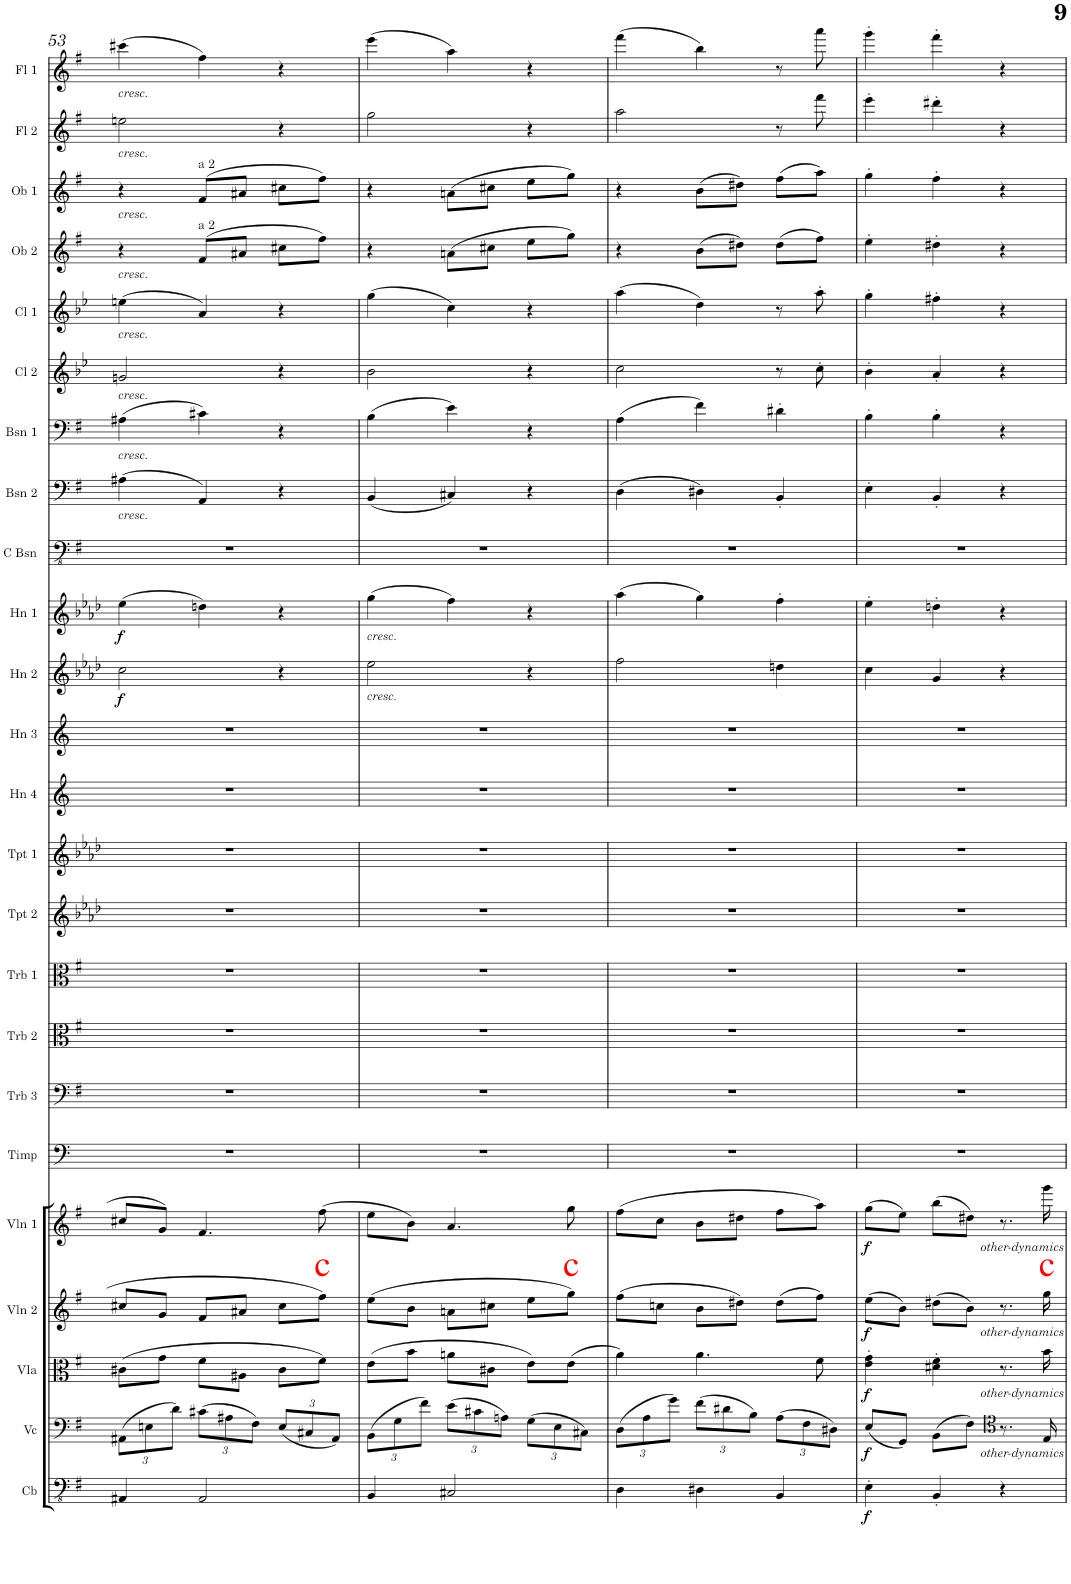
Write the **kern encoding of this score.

**kern	**dynam	**kern	**dynam	**kern	**dynam	**kern	**dynam	**kern	**text	**dynam	**kern	**kern	**kern	**kern	**kern	**kern	**kern	**kern	**kern	**dynam	**kern	**dynam	**kern	**kern	**kern	**kern	**kern	**kern	**kern	**kern	**kern
*part24	*part24	*part23	*part23	*part22	*part22	*part21	*part21	*part20	*part20	*part20	*part19	*part18	*part17	*part16	*part15	*part14	*part13	*part12	*part11	*part11	*part10	*part10	*part9	*part8	*part7	*part6	*part5	*part4	*part3	*part2	*part1
*staff24	*staff24	*staff23	*staff23	*staff22	*staff22	*staff21	*staff21	*staff20	*staff20	*staff20	*staff19	*staff18	*staff17	*staff16	*staff15	*staff14	*staff13	*staff12	*staff11	*staff11	*staff10	*staff10	*staff9	*staff8	*staff7	*staff6	*staff5	*staff4	*staff3	*staff2	*staff1
*I"Contrabass	*	*I"Violoncello	*	*I"Viola	*	*I"Violin 2	*	*I"Violin 1	*	*	*I"Timpani	*I"Trombone 3	*I"Trombone 2	*I"Trombone 1	*I"E Trumpet 2	*I"E Trumpet 1	*I"C Horn 4	*I"C Horn 3	*I"E Horn 2	*	*I"E Horn 1	*	*I"Contrabassoon	*I"Bassoon 2	*I"Bassoon 1	*I"A Clarinet 2	*I"A Clarinet 1	*I"Oboe 2	*I"Oboe 1	*I"Flute 2	*I"Flute 1
*I'Cb	*	*I'Vc	*	*I'Vla	*	*I'Vln 2	*	*I'Vln 1	*	*	*I'Timp	*I'Trb 3	*I'Trb 2	*I'Trb 1	*I'Tpt 2	*I'Tpt 1	*I'Hn 4	*I'Hn 3	*I'Hn 2	*	*I'Hn 1	*	*I'C Bsn	*I'Bsn 2	*I'Bsn 1	*I'Cl 2	*I'Cl 1	*I'Ob 2	*I'Ob 1	*I'Fl 2	*I'Fl 1
!!LO:PB:g=z
*clefFv4	*	*clefF4	*	*clefC3	*	*clefG2	*	*clefG2	*	*	*clefF4	*clefF4	*clefC3	*clefC3	*clefG2	*clefG2	*clefG2	*clefG2	*clefG2	*	*clefG2	*	*clefFv4	*clefF4	*clefF4	*clefG2	*clefG2	*clefG2	*clefG2	*clefG2	*clefG2
*Trd7c12	*	*	*	*	*	*	*	*	*	*	*	*	*	*	*Trd-2c-4	*Trd-2c-4	*Trd7c12	*Trd7c12	*Trd5c8	*	*Trd5c8	*	*	*	*	*Trd2c3	*Trd2c3	*	*	*	*
*k[f#]	*	*k[f#]	*	*k[f#]	*	*k[f#]	*	*k[f#]	*	*	*k[]	*k[f#]	*k[f#]	*k[f#]	*k[b-e-a-d-]	*k[b-e-a-d-]	*k[]	*k[]	*k[b-e-a-d-]	*	*k[b-e-a-d-]	*	*k[f#]	*k[f#]	*k[f#]	*k[b-e-]	*k[b-e-]	*k[f#]	*k[f#]	*k[f#]	*k[f#]
*M3/4	*	*M3/4	*	*M3/4	*	*M3/4	*	*M3/4	*	*	*M3/4	*M3/4	*M3/4	*M3/4	*M3/4	*M3/4	*M3/4	*M3/4	*M3/4	*	*M3/4	*	*M3/4	*M3/4	*M3/4	*M3/4	*M3/4	*M3/4	*M3/4	*M3/4	*M3/4
*	*	*Xbrackettup	*	*	*	*	*	*	*	*	*	*	*	*	*	*	*	*	*	*	*	*	*	*	*	*	*	*	*	*	*
=53	=53	=53	=53	=53	=53	=53	=53	=53	=53	=53	=53	=53	=53	=53	=53	=53	=53	=53	=53	=53	=53	=53	=53	=53	=53	=53	=53	=53	=53	=53	=53
!	!	!	!	!	!	!	!	!	!	!	!	!	!	!	!	!	!	!	!	!	!	!	!	!	!	!	!	!	!	!	!LO:TX:b:i:t=cresc.
!	!	!	!	!	!	!	!	!	!	!	!	!	!	!	!	!	!	!	!	!	!	!	!	!	!	!	!	!	!	!LO:TX:b:i:t=cresc.	!
!	!	!	!	!	!	!	!	!	!	!	!	!	!	!	!	!	!	!	!	!	!	!	!	!	!	!	!	!	!LO:TX:b:i:t=cresc.	!	!
!	!	!	!	!	!	!	!	!	!	!	!	!	!	!	!	!	!	!	!	!	!	!	!	!	!	!	!	!LO:TX:b:i:t=cresc.	!	!	!
!	!	!	!	!	!	!	!	!	!	!	!	!	!	!	!	!	!	!	!	!	!	!	!	!	!	!	!LO:TX:b:i:t=cresc.	!	!	!	!
!	!	!	!	!	!	!	!	!	!	!	!	!	!	!	!	!	!	!	!	!	!	!	!	!	!	!LO:TX:b:i:t=cresc.	!	!	!	!	!
!	!	!	!	!	!	!	!	!	!	!	!	!	!	!	!	!	!	!	!	!	!	!	!	!	!LO:TX:b:i:t=cresc.	!	!	!	!	!	!
!	!	!	!	!	!	!	!	!	!	!	!	!	!	!	!	!	!	!	!	!	!	!	!	!LO:TX:b:i:t=cresc.	!	!	!	!	!	!	!
!	!	!	!	!	!	!	!	!	!	!	!	!	!	!	!	!	!	!	!	!LO:DY:b	!	!LO:DY:b	!	!	!	!	!	!	!	!	!
4AAA#X/	.	(12AA#X\L	.	(8c#X\L	.	8cc#X/L	.	8cc#X/L	.	.	2.r	2.r	2.r	2.r	2.r	2.r	2.r	2.r	2cc\	f	(4ee-\	f	2.r	(4A#X\	(4A#X\	2gn/	(4een\	4r	4r	2een\	(4ccc#X\
.	.	12En\	.	.	.	.	.	.	.	.	.	.	.	.	.	.	.	.	.	.	.	.	.	.	.	.	.	.	.	.	.
.	.	.	.	8g\J	.	8g/J	.	8g/J	.	.	.	.	.	.	.	.	.	.	.	.	.	.	.	.	.	.	.	.	.	.	.
.	.	12d\J)	.	.	.	.	.	.	.	.	.	.	.	.	.	.	.	.	.	.	.	.	.	.	.	.	.	.	.	.	.
!	!	!	!	!	!	!	!	!	!	!	!	!	!	!	!	!	!	!	!	!	!	!	!	!	!	!	!	!	!LO:TX:a:t=a 2	!	!
!	!	!	!	!	!	!	!	!	!	!	!	!	!	!	!	!	!	!	!	!	!	!	!	!	!	!	!	!LO:TX:a:t=a 2	!	!	!
2AAA#/	.	(12c#X\L	.	8f#\L	.	8f#/L	.	4.f#/	.	.	.	.	.	.	.	.	.	.	.	.	4ddn\)	.	.	4AA/)	4c#X\)	.	4a/)	(8f#/L	(8f#/L	.	4ff#\)
.	.	12A#X\	.	.	.	.	.	.	.	.	.	.	.	.	.	.	.	.	.	.	.	.	.	.	.	.	.	.	.	.	.
.	.	.	.	8A#X\J	.	8a#X/J	.	.	.	.	.	.	.	.	.	.	.	.	.	.	.	.	.	.	.	.	.	8a#X/J	8a#X/J	.	.
.	.	12F#\J)	.	.	.	.	.	.	.	.	.	.	.	.	.	.	.	.	.	.	.	.	.	.	.	.	.	.	.	.	.
.	.	(12E/L	.	8c#\L	.	8cc#\L	.	.	.	.	.	.	.	.	.	.	.	.	4r	.	4r	.	.	4r	4r	4r	4r	8cc#X\L	8cc#X\L	4r	4r
.	.	12C#X/	.	.	.	.	.	.	.	.	.	.	.	.	.	.	.	.	.	.	.	.	.	.	.	.	.	.	.	.	.
!	!	!	!	!	!	!	!	!	!LO:LY:b:color=#FF0000	!	!	!	!	!	!	!	!	!	!	!	!	!	!	!	!	!	!	!	!	!	!
.	.	.	.	8f#\J)	.	8ff#\J	.	(8ff#\	c	.	.	.	.	.	.	.	.	.	.	.	.	.	.	.	.	.	.	8ff#\J)	8ff#\J)	.	.
.	.	12AA#/J)	.	.	.	.	.	.	.	.	.	.	.	.	.	.	.	.	.	.	.	.	.	.	.	.	.	.	.	.	.
=54	=54	=54	=54	=54	=54	=54	=54	=54	=54	=54	=54	=54	=54	=54	=54	=54	=54	=54	=54	=54	=54	=54	=54	=54	=54	=54	=54	=54	=54	=54	=54
!	!	!	!	!	!	!	!	!	!	!	!	!	!	!	!	!	!	!	!	!	!LO:TX:b:i:t=cresc.	!	!	!	!	!	!	!	!	!	!
!	!	!	!	!	!	!	!	!	!	!	!	!	!	!	!	!	!	!	!LO:TX:b:i:t=cresc.	!	!	!	!	!	!	!	!	!	!	!	!
4BBB/	.	(12BB\L	.	(8e\L	.	(8ee\L	.	8ee\L	.	.	2.r	2.r	2.r	2.r	2.r	2.r	2.r	2.r	2ee-\	.	(4gg\	.	2.r	(4BB/	(4B\	2b-\	(4gg\	4r	4r	2gg\	(4eee\
.	.	12G\	.	.	.	.	.	.	.	.	.	.	.	.	.	.	.	.	.	.	.	.	.	.	.	.	.	.	.	.	.
.	.	.	.	8b\J	.	8b\J	.	8b\J)	.	.	.	.	.	.	.	.	.	.	.	.	.	.	.	.	.	.	.	.	.	.	.
.	.	12f#\J)	.	.	.	.	.	.	.	.	.	.	.	.	.	.	.	.	.	.	.	.	.	.	.	.	.	.	.	.	.
2CC#X/	.	(12e\L	.	8an\L	.	8an\L	.	4.a/	.	.	.	.	.	.	.	.	.	.	.	.	4ff\)	.	.	4C#X/)	4e\)	.	4cc\)	(8an\L	(8an\L	.	4aa\)
.	.	12c#X\	.	.	.	.	.	.	.	.	.	.	.	.	.	.	.	.	.	.	.	.	.	.	.	.	.	.	.	.	.
.	.	.	.	8c#X\J	.	8cc#X\J	.	.	.	.	.	.	.	.	.	.	.	.	.	.	.	.	.	.	.	.	.	8cc#X\J	8cc#X\J	.	.
.	.	12An\J)	.	.	.	.	.	.	.	.	.	.	.	.	.	.	.	.	.	.	.	.	.	.	.	.	.	.	.	.	.
.	.	(12G\L	.	8e\L)	.	8ee\L	.	.	.	.	.	.	.	.	.	.	.	.	4r	.	4r	.	.	4r	4r	4r	4r	8ee\L	8ee\L	4r	4r
.	.	12E\	.	.	.	.	.	.	.	.	.	.	.	.	.	.	.	.	.	.	.	.	.	.	.	.	.	.	.	.	.
!	!	!	!	!	!	!	!	!	!LO:LY:b:color=#FF0000	!	!	!	!	!	!	!	!	!	!	!	!	!	!	!	!	!	!	!	!	!	!
.	.	.	.	(8e\J	.	8gg\J)	.	8gg\	c	.	.	.	.	.	.	.	.	.	.	.	.	.	.	.	.	.	.	8gg\J)	8gg\J)	.	.
.	.	12C#X\J)	.	.	.	.	.	.	.	.	.	.	.	.	.	.	.	.	.	.	.	.	.	.	.	.	.	.	.	.	.
=55	=55	=55	=55	=55	=55	=55	=55	=55	=55	=55	=55	=55	=55	=55	=55	=55	=55	=55	=55	=55	=55	=55	=55	=55	=55	=55	=55	=55	=55	=55	=55
4DD\	.	(12D\L	.	4a\)	.	(8ff#\L	.	(8ff#\L	.	.	2.r	2.r	2.r	2.r	2.r	2.r	2.r	2.r	2ff\	.	(4aa-\	.	2.r	(4D\	(4A\	2cc\	(4aa\	4r	4r	2aa\	(4fff#\
.	.	12A\	.	.	.	.	.	.	.	.	.	.	.	.	.	.	.	.	.	.	.	.	.	.	.	.	.	.	.	.	.
.	.	.	.	.	.	8ccn\J	.	8cc\J	.	.	.	.	.	.	.	.	.	.	.	.	.	.	.	.	.	.	.	.	.	.	.
.	.	12g\J)	.	.	.	.	.	.	.	.	.	.	.	.	.	.	.	.	.	.	.	.	.	.	.	.	.	.	.	.	.
4DD#X\	.	(12f#\L	.	4.a\	.	8b\L	.	8b\L	.	.	.	.	.	.	.	.	.	.	.	.	4gg\)	.	.	4D#X\)	4f#\)	.	4dd\)	(8b\L	(8b\L	.	4bb\)
.	.	12d#X\	.	.	.	.	.	.	.	.	.	.	.	.	.	.	.	.	.	.	.	.	.	.	.	.	.	.	.	.	.
.	.	.	.	.	.	8dd#X\J)	.	8dd#X\J	.	.	.	.	.	.	.	.	.	.	.	.	.	.	.	.	.	.	.	8dd#X\J)	8dd#X\J)	.	.
.	.	12B\J)	.	.	.	.	.	.	.	.	.	.	.	.	.	.	.	.	.	.	.	.	.	.	.	.	.	.	.	.	.
4BBB/	.	(12A\L	.	.	.	(8dd#\L	.	8ff#\L	.	.	.	.	.	.	.	.	.	.	4ddn\	.	4ff'\	.	.	4BB'/	4d#X'\	8r	8r	(8dd#\L	(8ff#\L	8r	8r
.	.	12F#\	.	.	.	.	.	.	.	.	.	.	.	.	.	.	.	.	.	.	.	.	.	.	.	.	.	.	.	.	.
.	.	.	.	8f#\	.	8ff#\J)	.	8aa\J)	.	.	.	.	.	.	.	.	.	.	.	.	.	.	.	.	.	8cc'\	8aa'\	8ff#\J)	8aa\J)	8fff#\	8aaa\
.	.	12D#X\J)	.	.	.	.	.	.	.	.	.	.	.	.	.	.	.	.	.	.	.	.	.	.	.	.	.	.	.	.	.
=56	=56	=56	=56	=56	=56	=56	=56	=56	=56	=56	=56	=56	=56	=56	=56	=56	=56	=56	=56	=56	=56	=56	=56	=56	=56	=56	=56	=56	=56	=56	=56
!	!LO:DY:b	!	!LO:DY:b	!	!LO:DY:b	!	!LO:DY:b	!	!	!LO:DY:b	!	!	!	!	!	!	!	!	!	!	!	!	!	!	!	!	!	!	!	!	!
4EE'\	f	(8E/L	f	4e\' 4g\'	f	(8ee\L	f	(8gg\L	.	f	2.r	2.r	2.r	2.r	2.r	2.r	2.r	2.r	4cc\	.	4ee-'\	.	2.r	4E'\	4B'\	4b-'\	4gg'\	4ee'\	4gg'\	4eee'\	4ggg'\
.	.	8GG/J)	.	.	.	8b\J)	.	8ee\J)	.	.	.	.	.	.	.	.	.	.	.	.	.	.	.	.	.	.	.	.	.	.	.
4BBB'/	.	(8BB\L	.	4d#X\' 4f#\'	.	(8dd#X\L	.	(8bb\L	.	.	.	.	.	.	.	.	.	.	4g/	.	4ddn'\	.	.	4BB'/	4B'\	4a'/	4ff#X'\	4dd#X'\	4ff#'\	4ddd#X'\	4fff#'\
.	.	8F#\J)	.	.	.	8b\J)	.	8dd#X\J)	.	.	.	.	.	.	.	.	.	.	.	.	.	.	.	.	.	.	.	.	.	.	.
*	*	*clefC4	*	*	*	*	*	*	*	*	*	*	*	*	*	*	*	*	*	*	*	*	*	*	*	*	*	*	*	*	*
4r	.	8.r	.	8.r	.	8.r	.	8.r	.	.	.	.	.	.	.	.	.	.	4r	.	4r	.	.	4r	4r	4r	4r	4r	4r	4r	4r
!	!	!	!LO:DY:b	!	!LO:DY:b	!	!LO:DY:b	!	!LO:LY:b:color=#FF0000	!LO:DY:b	!	!	!	!	!	!	!	!	!	!	!	!	!	!	!	!	!	!	!	!	!
.	.	16E/	other-dynamics	16b\	other-dynamics	16gg\	other-dynamics	16ggg\	c	other-dynamics	.	.	.	.	.	.	.	.	.	.	.	.	.	.	.	.	.	.	.	.	.
=	=	=	=	=	=	=	=	=	=	=	=	=	=	=	=	=	=	=	=	=	=	=	=	=	=	=	=	=	=	=	=
*-	*-	*-	*-	*-	*-	*-	*-	*-	*-	*-	*-	*-	*-	*-	*-	*-	*-	*-	*-	*-	*-	*-	*-	*-	*-	*-	*-	*-	*-	*-	*-
